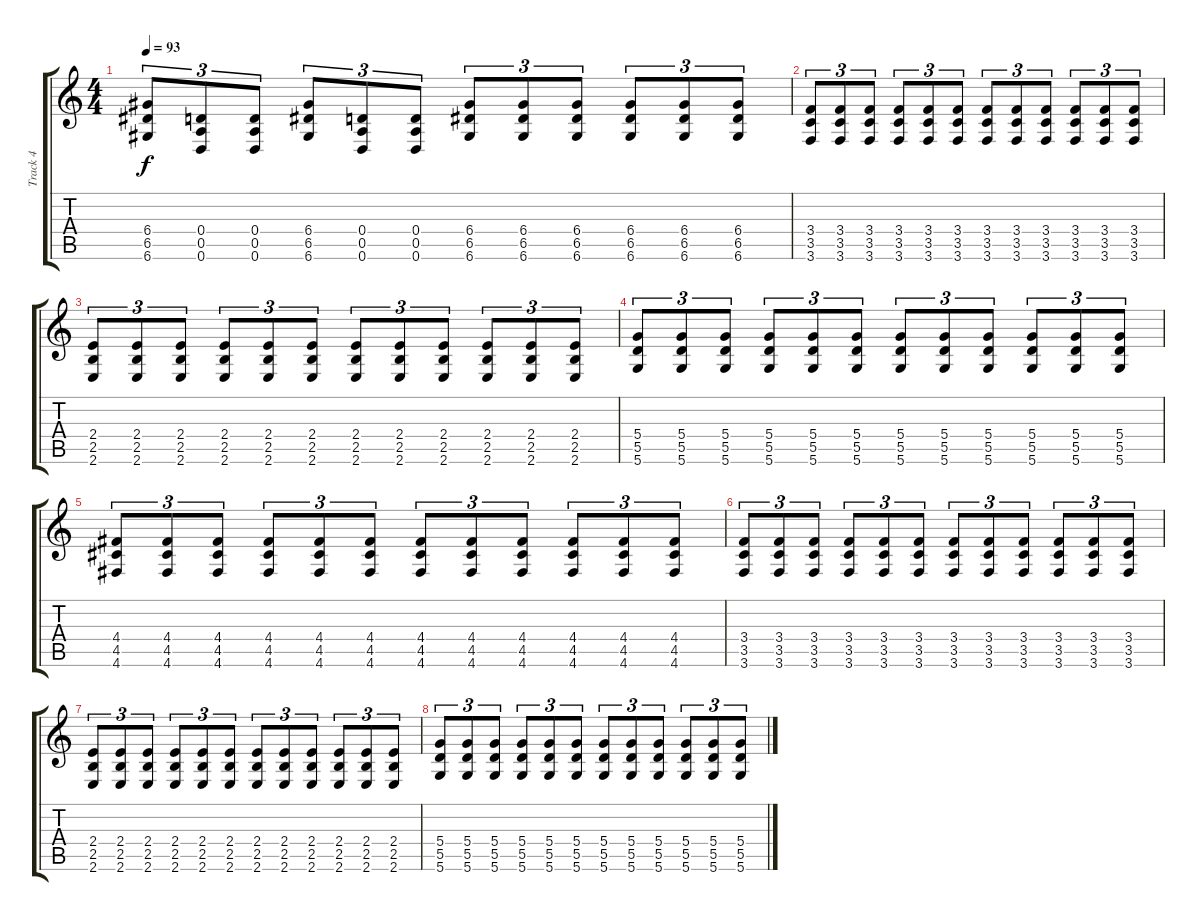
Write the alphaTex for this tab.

\track ("Track 4" "Track 4") {instrument overdrivenguitar}
\staff {score tabs}
\tuning (E4 B3 G3 D3 A2 D2) {hide}
\ts (4 4)
\tempo 93
\clef g2
\ks c
(6.4 6.5 6.6).8{tu (3 2) dy f} (0.4 0.5 0.6).8{tu (3 2)} (0.4 0.5 0.6).8{tu (3 2)} (6.4 6.5 6.6).8{tu (3 2)} (0.4 0.5 0.6).8{tu (3 2)} (0.4 0.5 0.6).8{tu (3 2)} (6.4 6.5 6.6).8{tu (3 2)} (6.4 6.5 6.6).8{tu (3 2)} (6.4 6.5 6.6).8{tu (3 2)} (6.4 6.5 6.6).8{tu (3 2)} (6.4 6.5 6.6).8{tu (3 2)} (6.4 6.5 6.6).8{tu (3 2)} |
(3.4 3.5 3.6).8{tu (3 2)} (3.4 3.5 3.6).8{tu (3 2)} (3.4 3.5 3.6).8{tu (3 2)} (3.4 3.5 3.6).8{tu (3 2)} (3.4 3.5 3.6).8{tu (3 2)} (3.4 3.5 3.6).8{tu (3 2)} (3.4 3.5 3.6).8{tu (3 2)} (3.4 3.5 3.6).8{tu (3 2)} (3.4 3.5 3.6).8{tu (3 2)} (3.4 3.5 3.6).8{tu (3 2)} (3.4 3.5 3.6).8{tu (3 2)} (3.4 3.5 3.6).8{tu (3 2)} |
(2.4 2.5 2.6).8{tu (3 2)} (2.4 2.5 2.6).8{tu (3 2)} (2.4 2.5 2.6).8{tu (3 2)} (2.4 2.5 2.6).8{tu (3 2)} (2.4 2.5 2.6).8{tu (3 2)} (2.4 2.5 2.6).8{tu (3 2)} (2.4 2.5 2.6).8{tu (3 2)} (2.4 2.5 2.6).8{tu (3 2)} (2.4 2.5 2.6).8{tu (3 2)} (2.4 2.5 2.6).8{tu (3 2)} (2.4 2.5 2.6).8{tu (3 2)} (2.4 2.5 2.6).8{tu (3 2)} |
(5.4 5.5 5.6).8{tu (3 2)} (5.4 5.5 5.6).8{tu (3 2)} (5.4 5.5 5.6).8{tu (3 2)} (5.4 5.5 5.6).8{tu (3 2)} (5.4 5.5 5.6).8{tu (3 2)} (5.4 5.5 5.6).8{tu (3 2)} (5.4 5.5 5.6).8{tu (3 2)} (5.4 5.5 5.6).8{tu (3 2)} (5.4 5.5 5.6).8{tu (3 2)} (5.4 5.5 5.6).8{tu (3 2)} (5.4 5.5 5.6).8{tu (3 2)} (5.4 5.5 5.6).8{tu (3 2)} |
(4.4 4.5 4.6).8{tu (3 2)} (4.4 4.5 4.6).8{tu (3 2)} (4.4 4.5 4.6).8{tu (3 2)} (4.4 4.5 4.6).8{tu (3 2)} (4.4 4.5 4.6).8{tu (3 2)} (4.4 4.5 4.6).8{tu (3 2)} (4.4 4.5 4.6).8{tu (3 2)} (4.4 4.5 4.6).8{tu (3 2)} (4.4 4.5 4.6).8{tu (3 2)} (4.4 4.5 4.6).8{tu (3 2)} (4.4 4.5 4.6).8{tu (3 2)} (4.4 4.5 4.6).8{tu (3 2)} |
(3.4 3.5 3.6).8{tu (3 2)} (3.4 3.5 3.6).8{tu (3 2)} (3.4 3.5 3.6).8{tu (3 2)} (3.4 3.5 3.6).8{tu (3 2)} (3.4 3.5 3.6).8{tu (3 2)} (3.4 3.5 3.6).8{tu (3 2)} (3.4 3.5 3.6).8{tu (3 2)} (3.4 3.5 3.6).8{tu (3 2)} (3.4 3.5 3.6).8{tu (3 2)} (3.4 3.5 3.6).8{tu (3 2)} (3.4 3.5 3.6).8{tu (3 2)} (3.4 3.5 3.6).8{tu (3 2)} |
(2.4 2.5 2.6).8{tu (3 2)} (2.4 2.5 2.6).8{tu (3 2)} (2.4 2.5 2.6).8{tu (3 2)} (2.4 2.5 2.6).8{tu (3 2)} (2.4 2.5 2.6).8{tu (3 2)} (2.4 2.5 2.6).8{tu (3 2)} (2.4 2.5 2.6).8{tu (3 2)} (2.4 2.5 2.6).8{tu (3 2)} (2.4 2.5 2.6).8{tu (3 2)} (2.4 2.5 2.6).8{tu (3 2)} (2.4 2.5 2.6).8{tu (3 2)} (2.4 2.5 2.6).8{tu (3 2)} |
(5.4 5.5 5.6).8{tu (3 2)} (5.4 5.5 5.6).8{tu (3 2)} (5.4 5.5 5.6).8{tu (3 2)} (5.4 5.5 5.6).8{tu (3 2)} (5.4 5.5 5.6).8{tu (3 2)} (5.4 5.5 5.6).8{tu (3 2)} (5.4 5.5 5.6).8{tu (3 2)} (5.4 5.5 5.6).8{tu (3 2)} (5.4 5.5 5.6).8{tu (3 2)} (5.4 5.5 5.6).8{tu (3 2)} (5.4 5.5 5.6).8{tu (3 2)} (5.4 5.5 5.6).8{tu (3 2)}
